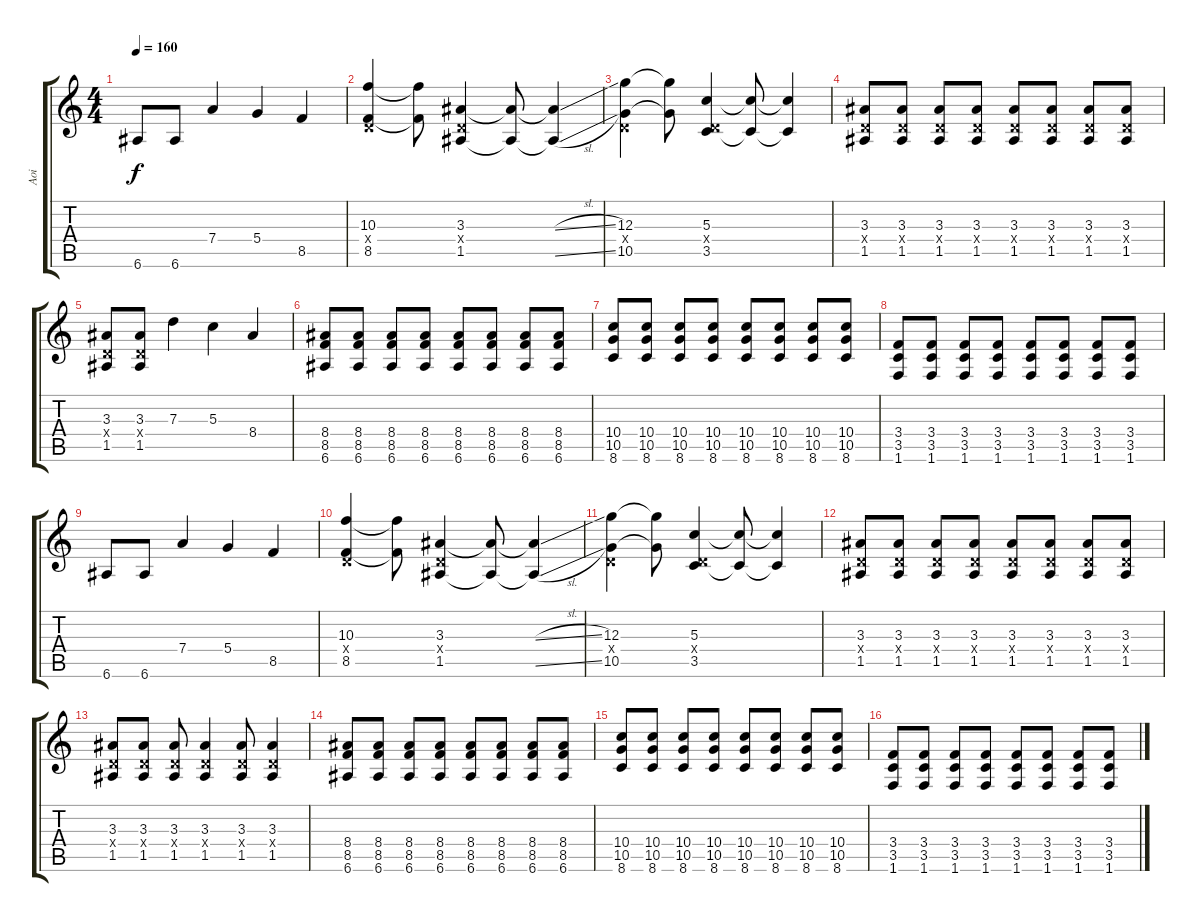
\track ("Aoi" "Aoi") {instrument overdrivenguitar}
\staff {score tabs}
\tuning (E4 B3 G3 D3 A2 E2) {hide}
\ts (4 4)
\tempo 160
\clef g2
\ks c
6.6.8{dy f volume 13} 6.6.8 7.4.4 5.4.4 8.5.4 |
(10.3 0.4{x} 8.5).4 (10.3{t} 8.5{t}).8 (3.3 0.4{x} 1.5).4 (3.3{t} 1.5{t}).8 (3.3{sl t} 1.5{sl t}).4 |
(12.3 0.4{x} 10.5).4 (12.3{t} 10.5{t}).8 (5.3 0.4{x} 3.5).4 (5.3{t} 3.5{t}).8 (5.3{t} 3.5{t}).4 |
(3.3 0.4{x} 1.5).8 (3.3 0.4{x} 1.5).8 (3.3 0.4{x} 1.5).8 (3.3 0.4{x} 1.5).8 (3.3 0.4{x} 1.5).8 (3.3 0.4{x} 1.5).8 (3.3 0.4{x} 1.5).8 (3.3 0.4{x} 1.5).8 |
(3.3 0.4{x} 1.5).8 (3.3 0.4{x} 1.5).8 7.3.4 5.3.4 8.4.4 |
(8.4 8.5 6.6).8 (8.4 8.5 6.6).8 (8.4 8.5 6.6).8 (8.4 8.5 6.6).8 (8.4 8.5 6.6).8 (8.4 8.5 6.6).8 (8.4 8.5 6.6).8 (8.4 8.5 6.6).8 |
(10.4 10.5 8.6).8 (10.4 10.5 8.6).8 (10.4 10.5 8.6).8 (10.4 10.5 8.6).8 (10.4 10.5 8.6).8 (10.4 10.5 8.6).8 (10.4 10.5 8.6).8 (10.4 10.5 8.6).8 |
(3.4 3.5 1.6).8 (3.4 3.5 1.6).8 (3.4 3.5 1.6).8 (3.4 3.5 1.6).8 (3.4 3.5 1.6).8 (3.4 3.5 1.6).8 (3.4 3.5 1.6).8 (3.4 3.5 1.6).8 |
6.6.8{volume 13} 6.6.8 7.4.4 5.4.4 8.5.4 |
(10.3 0.4{x} 8.5).4 (10.3{t} 8.5{t}).8 (3.3 0.4{x} 1.5).4 (3.3{t} 1.5{t}).8 (3.3{sl t} 1.5{sl t}).4 |
(12.3 0.4{x} 10.5).4 (12.3{t} 10.5{t}).8 (5.3 0.4{x} 3.5).4 (5.3{t} 3.5{t}).8 (5.3{t} 3.5{t}).4 |
(3.3 0.4{x} 1.5).8 (3.3 0.4{x} 1.5).8 (3.3 0.4{x} 1.5).8 (3.3 0.4{x} 1.5).8 (3.3 0.4{x} 1.5).8 (3.3 0.4{x} 1.5).8 (3.3 0.4{x} 1.5).8 (3.3 0.4{x} 1.5).8 |
(3.3 0.4{x} 1.5).8 (3.3 0.4{x} 1.5).8 (3.3 0.4{x} 1.5).8 (3.3 0.4{x} 1.5).4 (3.3 0.4{x} 1.5).8 (3.3 0.4{x} 1.5).4 |
(8.4 8.5 6.6).8 (8.4 8.5 6.6).8 (8.4 8.5 6.6).8 (8.4 8.5 6.6).8 (8.4 8.5 6.6).8 (8.4 8.5 6.6).8 (8.4 8.5 6.6).8 (8.4 8.5 6.6).8 |
(10.4 10.5 8.6).8 (10.4 10.5 8.6).8 (10.4 10.5 8.6).8 (10.4 10.5 8.6).8 (10.4 10.5 8.6).8 (10.4 10.5 8.6).8 (10.4 10.5 8.6).8 (10.4 10.5 8.6).8 |
(3.4 3.5 1.6).8 (3.4 3.5 1.6).8 (3.4 3.5 1.6).8 (3.4 3.5 1.6).8 (3.4 3.5 1.6).8 (3.4 3.5 1.6).8 (3.4 3.5 1.6).8 (3.4 3.5 1.6).8
